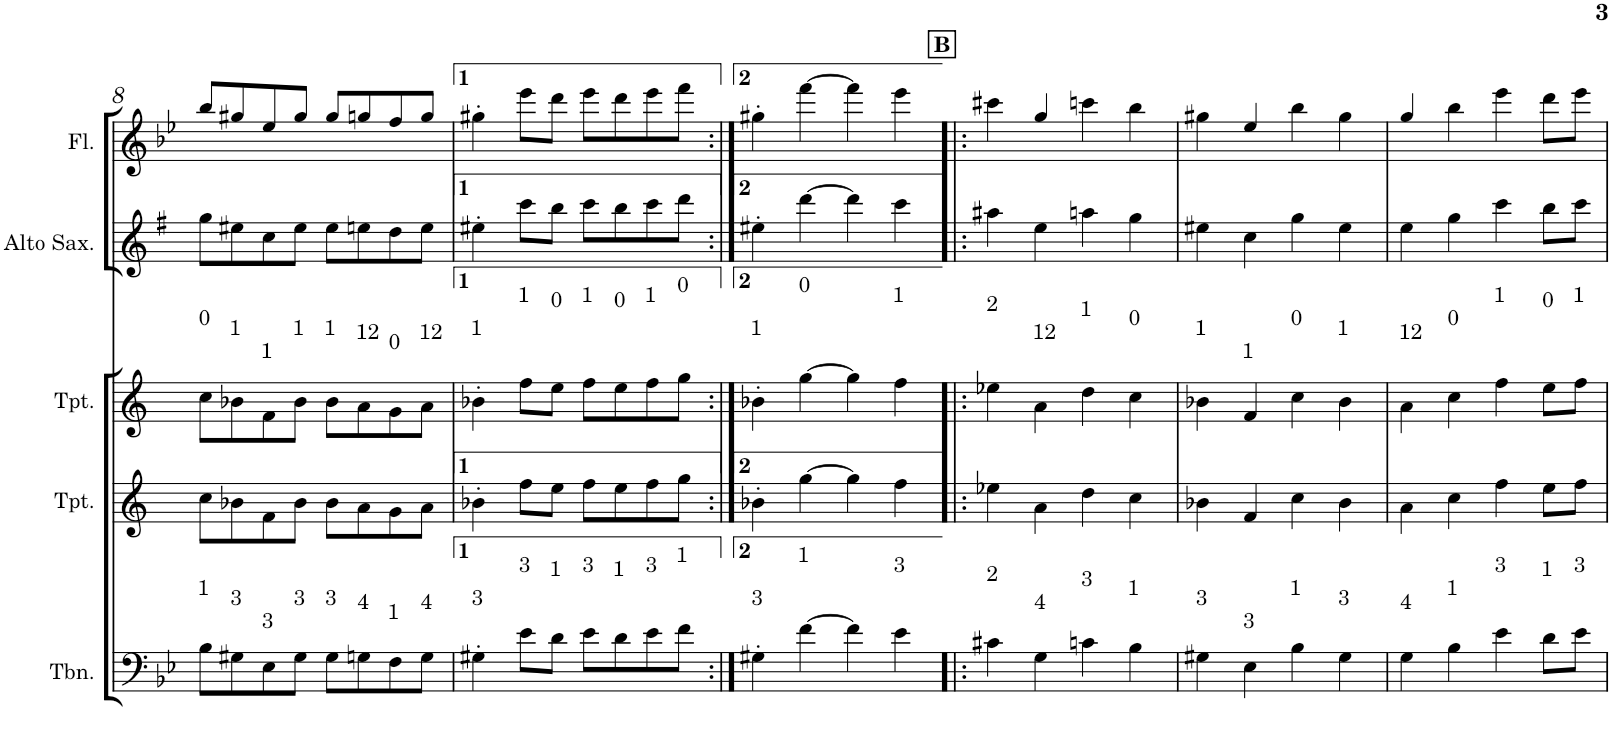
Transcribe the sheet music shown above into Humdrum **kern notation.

**kern	**kern	**kern	**kern	**kern
*part5	*part4	*part3	*part2	*part1
*staff5	*staff4	*staff3	*staff2	*staff1
*I"C clavF	*I"Bb	*I"Bb - Pirata	*I"Eb	*I"C clavG
!!LO:PB:g=z
*clefF4	*clefG2	*clefG2	*clefG2	*clefG2
*	*Trd1c2	*Trd1c2	*Trd5c9	*
*k[b-e-]	*k[]	*k[]	*k[f#]	*k[b-e-]
*B-:	*	*	*G:	*B-:
*M4/4	*M4/4	*M4/4	*M4/4	*M4/4
=8	=8	=8	=8	=8
!	!	!LO:TX:a:t=0	!	!
!LO:TX:a:t=1	!	!	!	!
8B-\L	8cc\L	8cc\L	8gg\L	8bb-/L
!	!	!LO:TX:a:t=1	!	!
!LO:TX:a:t=3	!	!	!	!
8G#X\	8b-X\	8b-X\	8ee#X\	8gg#X/
!	!	!LO:TX:a:t=1	!	!
!LO:TX:a:t=3	!	!	!	!
8E-\	8f\	8f\	8cc\	8ee-/
!	!	!LO:TX:a:t=1	!	!
!LO:TX:a:t=3	!	!	!	!
8G#\J	8b-\J	8b-\J	8ee#\J	8gg#/J
!	!	!LO:TX:a:t=1	!	!
!LO:TX:a:t=3	!	!	!	!
8G#\L	8b-\L	8b-\L	8ee#\L	8gg#/L
!	!	!LO:TX:a:t=12	!	!
!LO:TX:a:t=4	!	!	!	!
8Gn\	8a\	8a\	8een\	8ggn/
!	!	!LO:TX:a:t=0	!	!
!LO:TX:a:t=1	!	!	!	!
8F\	8g\	8g\	8dd\	8ff/
!	!	!LO:TX:a:t=12	!	!
!LO:TX:a:t=4	!	!	!	!
8G\J	8a\J	8a\J	8ee\J	8gg/J
=9	=9	=9	=9	=9
!	!	!LO:TX:a:t=1	!	!
!LO:TX:a:t=3	!	!	!	!
4G#X'\	4b-X'\	4b-X'\	4ee#X'\	4gg#X'\
!	!	!LO:TX:a:t=1	!	!
!LO:TX:a:t=3	!	!	!	!
8e-\L	8ff\L	8ff\L	8ccc\L	8eee-\L
!	!	!LO:TX:a:t=0	!	!
!LO:TX:a:t=1	!	!	!	!
8d\J	8ee\J	8ee\J	8bb\J	8ddd\J
!	!	!LO:TX:a:t=1	!	!
!LO:TX:a:t=3	!	!	!	!
8e-\L	8ff\L	8ff\L	8ccc\L	8eee-\L
!	!	!LO:TX:a:t=0	!	!
!LO:TX:a:t=1	!	!	!	!
8d\	8ee\	8ee\	8bb\	8ddd\
!	!	!LO:TX:a:t=1	!	!
!LO:TX:a:t=3	!	!	!	!
8e-\	8ff\	8ff\	8ccc\	8eee-\
!	!	!LO:TX:a:t=0	!	!
!LO:TX:a:t=1	!	!	!	!
8f\J	8gg\J	8gg\J	8ddd\J	8fff\J
=10:|!	=10:|!	=10:|!	=10:|!	=10:|!
!	!	!LO:TX:a:t=1	!	!
!LO:TX:a:t=3	!	!	!	!
4G#X'\	4b-X'\	4b-X'\	4ee#X'\	4gg#X'\
!	!	!LO:TX:a:t=0	!	!
!LO:TX:a:t=1	!	!	!	!
[>4f\	[>4gg\	[>4gg\	[>4ddd\	[>4fff\
4f\]	4gg\]	4gg\]	4ddd\]	4fff\]
!	!	!LO:TX:a:t=1	!	!
!LO:TX:a:t=3	!	!	!	!
4e-\	4ff\	4ff\	4ccc\	4eee-\
!!LO:REH:place=s1:a:B:cj:t=B
=11!|:	=11!|:	=11!|:	=11!|:	=11!|:
!	!	!LO:TX:a:t=2	!	!
!LO:TX:a:t=2	!	!	!	!
4c#X\	4ee-X\	4ee-X\	4aa#X\	4ccc#X\
!	!	!LO:TX:a:t=12	!	!
!LO:TX:a:t=4	!	!	!	!
4G\	4a\	4a\	4ee\	4gg/
!	!	!LO:TX:a:t=1	!	!
!LO:TX:a:t=3	!	!	!	!
4cn\	4dd\	4dd\	4aan\	4cccn\
!	!	!LO:TX:a:t=0	!	!
!LO:TX:a:t=1	!	!	!	!
4B-\	4cc\	4cc\	4gg\	4bb-\
=12	=12	=12	=12	=12
!	!	!LO:TX:a:t=1	!	!
!LO:TX:a:t=3	!	!	!	!
4G#X\	4b-X\	4b-X\	4ee#X\	4gg#X\
!	!	!LO:TX:a:t=1	!	!
!LO:TX:a:t=3	!	!	!	!
4E-\	4f/	4f/	4cc\	4ee-/
!	!	!LO:TX:a:t=0	!	!
!LO:TX:a:t=1	!	!	!	!
4B-\	4cc\	4cc\	4gg\	4bb-\
!	!	!LO:TX:a:t=1	!	!
!LO:TX:a:t=3	!	!	!	!
4G#\	4b-\	4b-\	4ee#\	4gg#\
=13	=13	=13	=13	=13
!	!	!LO:TX:a:t=12	!	!
!LO:TX:a:t=4	!	!	!	!
4G\	4a\	4a\	4ee\	4gg/
!	!	!LO:TX:a:t=0	!	!
!LO:TX:a:t=1	!	!	!	!
4B-\	4cc\	4cc\	4gg\	4bb-\
!	!	!LO:TX:a:t=1	!	!
!LO:TX:a:t=3	!	!	!	!
4e-\	4ff\	4ff\	4ccc\	4eee-\
!	!	!LO:TX:a:t=0	!	!
!LO:TX:a:t=1	!	!	!	!
8d\L	8ee\L	8ee\L	8bb\L	8ddd\L
!	!	!LO:TX:a:t=1	!	!
!LO:TX:a:t=3	!	!	!	!
8e-\J	8ff\J	8ff\J	8ccc\J	8eee-\J
=	=	=	=	=
*-	*-	*-	*-	*-
